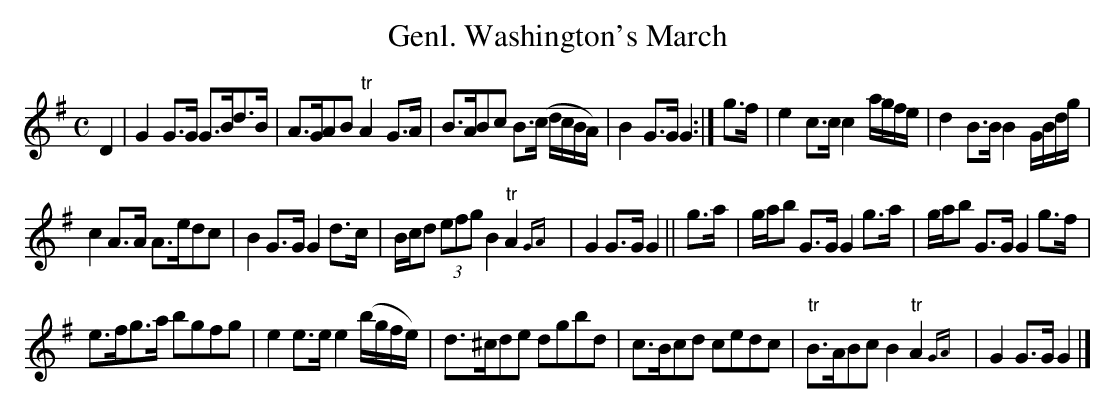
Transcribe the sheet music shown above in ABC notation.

X:1
T:Genl. Washington's March
M:C
K:G major
D2|\
G2G>G G>Bd>B| A>GAB "tr"A2G>A| \
B>ABc B>(c d/c/B/A/)| B2G>G G2:|\
g>f|\
e2c>c c2a/g/f/e/| d2B>B B2G/B/d/g/|
c2A>A A>edc| B2G>G G2d>c|\
B/c/d (3efg B2 "tr"A2{GA} | G2G>G G2||\
g>a|\
g/a/b G>G G2g>a| g/a/b G>G G2g>f|
e>fg>a bgfg| e2e>e e2(b/g/f/e/)|\
d>^cde dgbd| c>Bcd cedc| \
"tr"B>ABc B2"tr"A2{GA} | G2G>G G2|]
